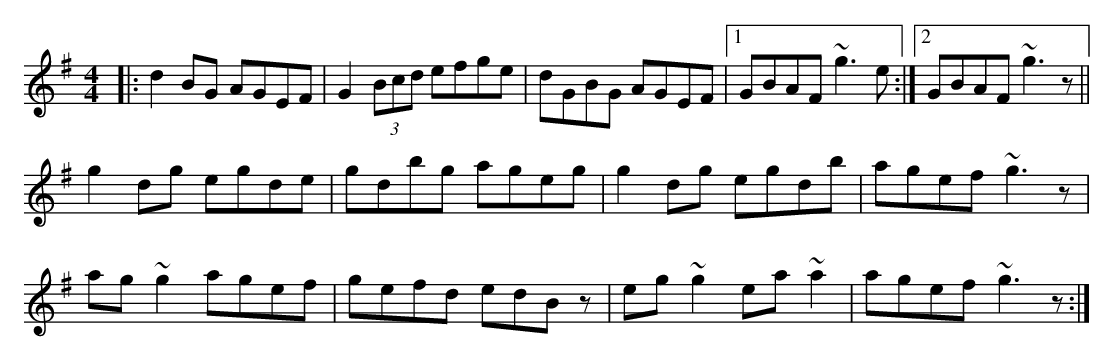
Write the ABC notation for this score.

X:1
M:4/4
K:G
|:d2BG AGEF|G2(3Bcd efge|dGBG AGEF|1 GBAF ~g3e:|2 GBAF ~g3z||
g2dg egde|gdbg ageg|g2dg egdb|agef ~g3z|
ag~g2 agef|gefd edBz|eg~g2 ea~a2|agef ~g3z:|
